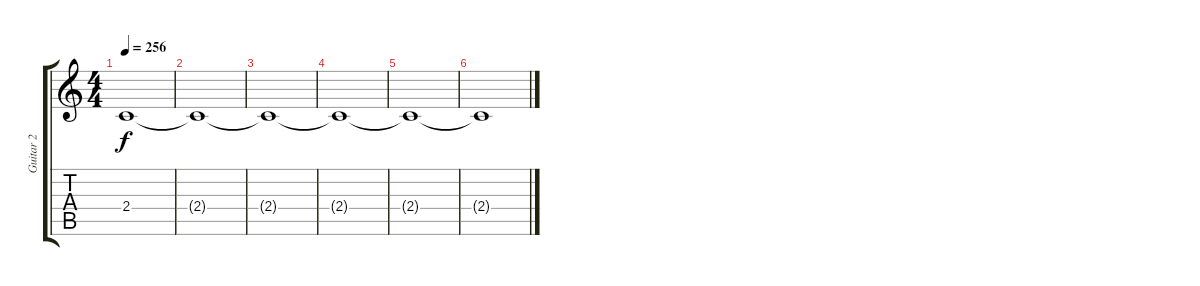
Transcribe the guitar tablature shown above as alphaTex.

\track ("Guitar 2" "Guitar 2") {instrument electricguitarclean}
\staff {score tabs}
\tuning (C4 G3 Eb3 Bb2 F2 C2) {hide}
\ts (4 4)
\tempo 256
\clef g2
\ks c
2.4{t}.1{dy f} |
2.4{t}.1 |
2.4{t}.1 |
2.4{t}.1 |
2.4{t}.1 |
2.4{t}.1
